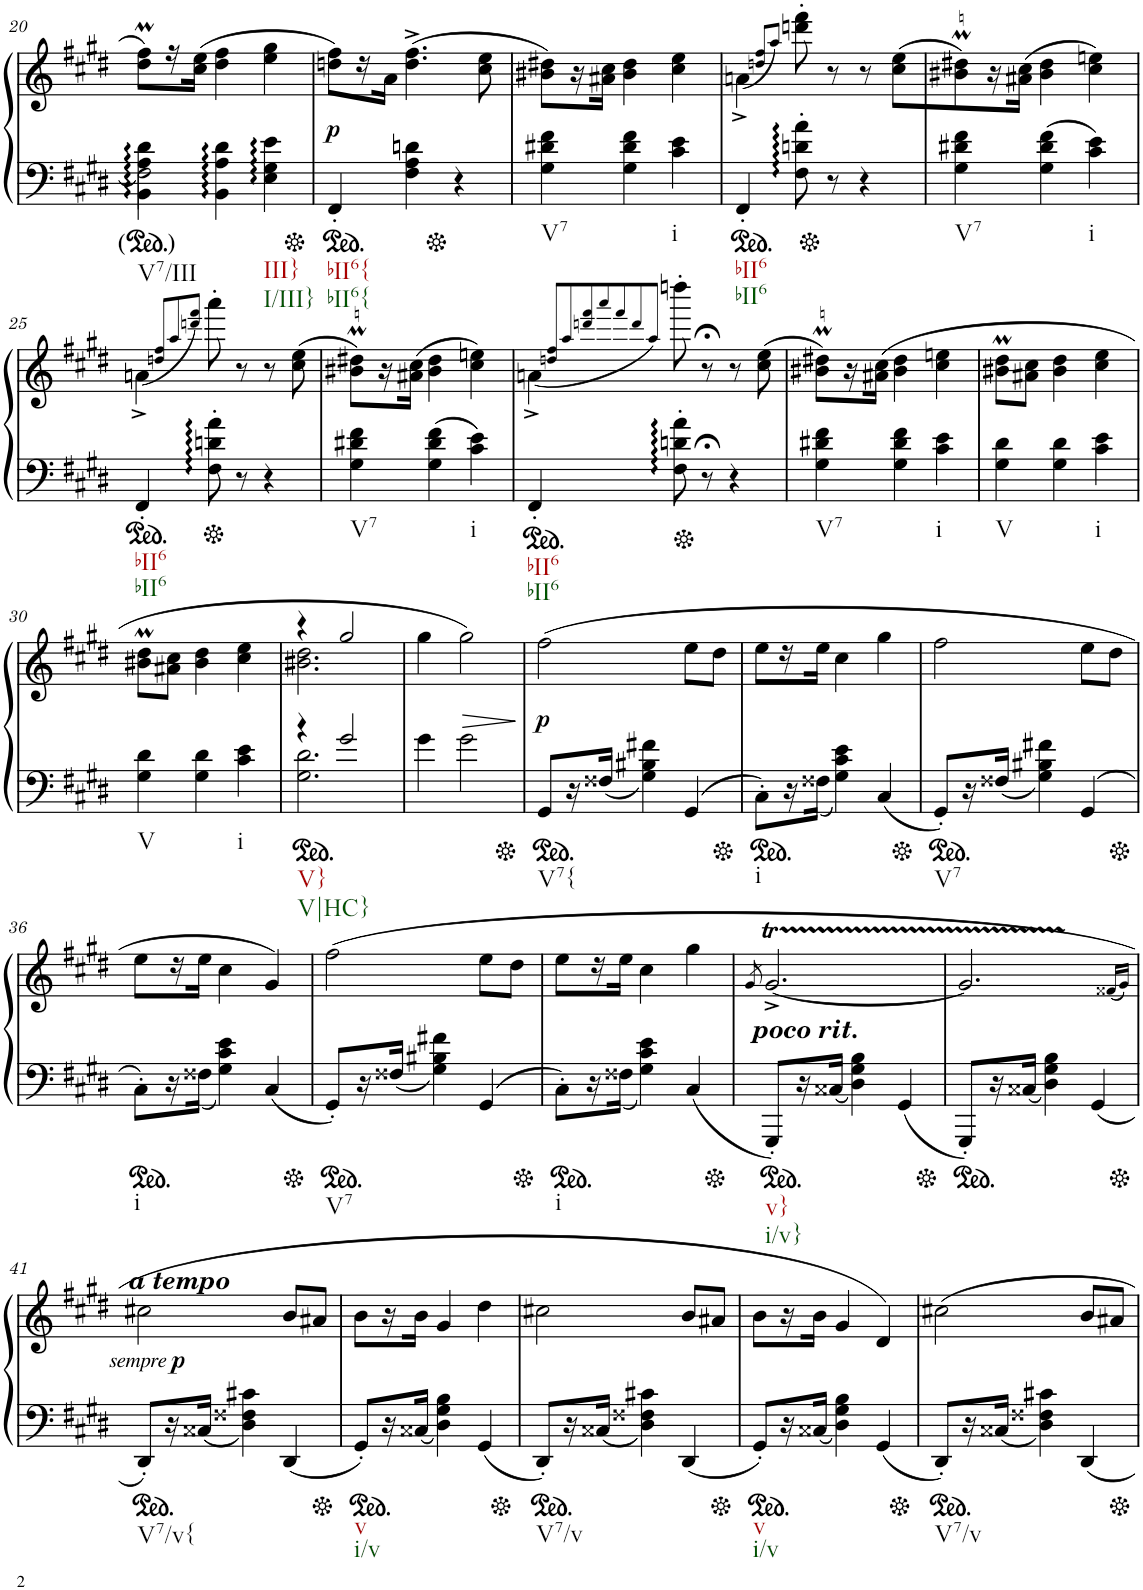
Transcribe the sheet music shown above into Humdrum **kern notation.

**kern	**kern	**dynam
*part2	*part1	*part1
*staff2	*staff1	*staff1
*I"piano	*I"piano	*
*I'Pno	*I'Pno	*
!!LO:PB:g=z
*clefF4	*clefG2	*
*k[f#c#g#d#]	*k[f#c#g#d#]	*
*c#:	*c#:	*
*M3/4	*M3/4	*
=20	=20	=20
*^	*	*
!LO:TX:b:t=V7/III	!	!	!
2F#\]	4BB\ 4A\ 4d#\	8dd#\M 8ff#\ML	.
.	.	16r	.
.	.	(16cc#\ 16ee\JJ	.
.	4BB\ 4A\ 4d#\	4dd#\ 4ff#\	.
!LO:TX:b:t=III}	!	!	!
!LO:TX:b:t=I/III}	!	!	!
4ryy	4E\ 4G#\ 4e\	4ee\ 4gg#\	.
*v	*v	*	*
=21	=21	=21
*ped	*	*
*^	*	*
!LO:TX:b:t=bII6{	!	!	!
!LO:TX:b:t=bII6{	!	!	!
!	!	!	!LO:DY:b
*v	*v	*	*
4FF#'/	8ddn\ 8ff#\L)	p
.	16r	.
.	16a\JJ	.
4F#\ 4A\ 4dn\	(4.dd\^ 4.ff#\^	.
*Xped	*	*
4r	.	.
.	8cc#\ 8ee\	.
=22	=22	=22
!LO:TX:b:t=V7	!	!
4G#\ 4d#X\ 4f#\	8b#X\ 8dd#X\L)	.
.	16r	.
.	16a#X\ 16cc#\JJ	.
4G#\ 4d#\ 4f#\	4b#\ 4dd#\	.
!LO:TX:b:t=i	!	!
4c#\ 4e\	4cc#\ 4ee\	.
=23	=23	=23
*ped	*	*
!LO:TX:b:t=bII6	!	!
!LO:TX:b:t=bII6	!	!
4FF#'/	(<4an^<\	.
.	8qddn/ 8qff#/L	.
.	8qaa/J)	.
8F#\' 8dn\' 8a\'	8dddn\' 8fff#\'	.
*Xped	*	*
8r	8r	.
4r	8r	.
.	(8cc#\ 8ee\L	.
=24	=24	=24
!LO:TX:b:t=V7	!	!
4G#\ 4d#X\ 4f#\	8b#X\t 8dd#X\t)	.
.	16r	.
.	(16a#X\ 16cc#\JL	.
(4G#\ 4d#\ 4f#\	4b#\ 4dd#\	.
!LO:TX:b:t=i	!	!
4c#\ 4e\)	4cc#\ 4een\)	.
!!LO:LB:g=z
=25	=25	=25
*ped	*	*
!LO:TX:b:t=bII6	!	!
!LO:TX:b:t=bII6	!	!
4FF#'/	(<4an^<\	.
.	8qddn/ 8qff#/L	.
.	8qaa/	.
.	8qdddn/ 8qfff#/J)	.
8F#\' 8dn\' 8a\'	8aaa'\	.
*Xped	*	*
8r	8r	.
4r	8r	.
.	(8cc#\ 8ee\	.
=26	=26	=26
!LO:TX:b:t=V7	!	!
4G#\ 4d#X\ 4f#\	8b#X\t 8dd#X\tL)	.
.	16r	.
.	(16a#X\ 16cc#\JJ	.
(4G#\ 4d#\ 4f#\	4b#\ 4dd#\	.
!LO:TX:b:t=i	!	!
4c#\ 4e\)	4cc#\ 4een\)	.
=27	=27	=27
*ped	*	*
!LO:TX:b:t=bII6	!	!
!LO:TX:b:t=bII6	!	!
4FF#'/	(<4an^<\	.
.	8qddn/ 8qff#/L	.
.	8qaa/	.
.	8qdddn/ 8qfff#/	.
.	8qaaa/	.
.	8qfff#/	.
.	8qddd/	.
.	8qaa/J)	.
8F#\' 8dn\' 8a\'	8ddddn'\	.
*Xped	*	*
8r;<	8r;<	.
4r	8r	.
.	(8cc#\ 8ee\	.
=28	=28	=28
!LO:TX:b:t=V7	!	!
4G#\ 4d#X\ 4f#\	8b#X\t 8dd#X\tL)	.
.	16r	.
.	(16a#X\ 16cc#\JJ	.
4G#\ 4d#\ 4f#\	4b#\ 4dd#\	.
!LO:TX:b:t=i	!	!
4c#\ 4e\	4cc#\ 4een\	.
=29	=29	=29
!LO:TX:b:t=V	!	!
4G#\ 4d#\	8b#X\M 8dd#\ML	.
.	8a#X\ 8cc#\J	.
4G#\ 4d#\	4b#\ 4dd#\	.
!LO:TX:b:t=i	!	!
4c#\ 4e\	4cc#\ 4ee\	.
!!LO:LB:g=z
=30	=30	=30
!LO:TX:b:t=V	!	!
4G#\ 4d#\	8b#X\M 8dd#\ML	.
.	8a#X\ 8cc#\J	.
4G#\ 4d#\	4b#\ 4dd#\	.
!LO:TX:b:t=i	!	!
4c#\ 4e\	4cc#\ 4ee\	.
=31	=31	=31
*ped	*	*
*^	*^	*
!LO:TX:b:t=V}	!	!	!	!
!LO:TX:b:t=V|HC}	!	!	!	!
4r	2.G#\ 2.d#\	4r	2.b#X\ 2.dd#\	.
2g#/	.	2gg#/	.	.
*v	*v	*	*	*
*	*v	*v	*
=32	=32	=32
4g#\	4gg#\	.
!	!	!LO:HP:b
2g#\	2gg#\)	>
.	.	]
=33	=33	=33
*Xped	*	*
*ped	*	*
!LO:TX:b:t=V7{	!	!
!	!	!LO:DY:b
8GG#/L	(2ff#\	p
16r	.	.
(<16F##X/JJ	.	.
4G#\ 4B#X\ 4f#X\)	.	.
(4GG#/	8ee\L	.
.	8dd#\J	.
=34	=34	=34
*Xped	*	*
*ped	*	*
!LO:TX:b:t=i	!	!
8C#'\L)	8ee\L	.
16r	16r	.
(<16F##X\JJ	16ee\JJ	.
4G#\ 4c#\ 4e\)	4cc#\	.
(4C#/	4gg#\	.
=35	=35	=35
*Xped	*	*
*ped	*	*
!LO:TX:b:t=V7	!	!
8GG#'/L)	2ff#\	.
16r	.	.
(<16F##X/JJ	.	.
4G#\ 4B#X\ 4f#X\)	.	.
(4GG#/	8ee\L	.
.	8dd#\J	.
!!LO:LB:g=z
=36	=36	=36
*Xped	*	*
*ped	*	*
!LO:TX:b:t=i	!	!
8C#'\L)	8ee\L	.
16r	16r	.
(<16F##X\JJ	16ee\JJ	.
4G#\ 4c#\ 4e\)	4cc#\	.
(4C#/	4g#/)	.
=37	=37	=37
*Xped	*	*
*ped	*	*
!LO:TX:b:t=V7	!	!
8GG#'/L)	(2ff#\	.
16r	.	.
(<16F##X/JJ	.	.
4G#\ 4B#X\ 4f#X\)	.	.
(4GG#/	8ee\L	.
.	8dd#\J	.
=38	=38	=38
*Xped	*	*
*ped	*	*
!LO:TX:b:t=i	!	!
8C#'\L)	8ee\L	.
16r	16r	.
(<16F##X\JJ	16ee\JJ	.
4G#\ 4c#\ 4e\)	4cc#\	.
(4C#/	4gg#\	.
=39	=39	=39
.	8qg#/	.
*Xped	*	*
*ped	*	*
!	!LO:TX:b:Bi:t=poco rit.	!
!LO:TX:b:t=v}	!	!
!LO:TX:b:t=i/v}	!	!
8GGG#'/L)	[2.g#t^/	.
16r	.	.
(<16C##X/JJ	.	.
4D#\ 4G#\ 4B\)	.	.
(4GG#/	.	.
=40	=40	=40
*Xped	*	*
*ped	*	*
8GGG#'/L)	2.g#TTT/]	.
16r	.	.
(<16C##X/JJ	.	.
4D#\ 4G#\ 4B\)	.	.
(4GG#/	.	.
.	(16qf##X/LL	.
.	16qg#/JJ)	.
!!LO:LB:g=z
=41	=41	=41
*Xped	*	*
*ped	*	*
!	!LO:TX:a:Bi:t=a tempo	!
!LO:TX:b:t=V7/v{	!	!
!	!	!LO:DY:b
!	!	!LO:DY:n=1:b
8DD#'/L)	2cc#X\	other-dynamics p
16r	.	.
(<16C##X/JJ	.	.
4D#\ 4F##X\ 4c#X\)	.	.
(4DD#/	8b/L	.
.	8a#X/J	.
=42	=42	=42
*Xped	*	*
*ped	*	*
!LO:TX:b:t=v	!	!
!LO:TX:b:t=i/v	!	!
8GG#'/L)	8b\L	.
16r	16r	.
(<16C##X/JJ	16b\JJ	.
4D#\ 4G#\ 4B\)	4g#/	.
(4GG#/	4dd#\	.
=43	=43	=43
*Xped	*	*
*ped	*	*
!LO:TX:b:t=V7/v	!	!
8DD#'/L)	2cc#X\	.
16r	.	.
(<16C##X/JJ	.	.
4D#\ 4F##X\ 4c#X\)	.	.
(4DD#/	8b/L	.
.	8a#X/J	.
=44	=44	=44
*Xped	*	*
*ped	*	*
!LO:TX:b:t=v	!	!
!LO:TX:b:t=i/v	!	!
8GG#'/L)	8b\L	.
16r	16r	.
(<16C##X/JJ	16b\JJ	.
4D#\ 4G#\ 4B\)	4g#/	.
(4GG#/	4d#/)	.
=45	=45	=45
*Xped	*	*
*ped	*	*
!LO:TX:b:t=V7/v	!	!
8DD#'/L)	2cc#X\	.
16r	.	.
(<16C##X/JJ	.	.
4D#\ 4F##X\ 4c#X\)	.	.
4DD#/	8b/L	.
.	8a#X/J	.
*Xped	*	*
=	=	=
*-	*-	*-
